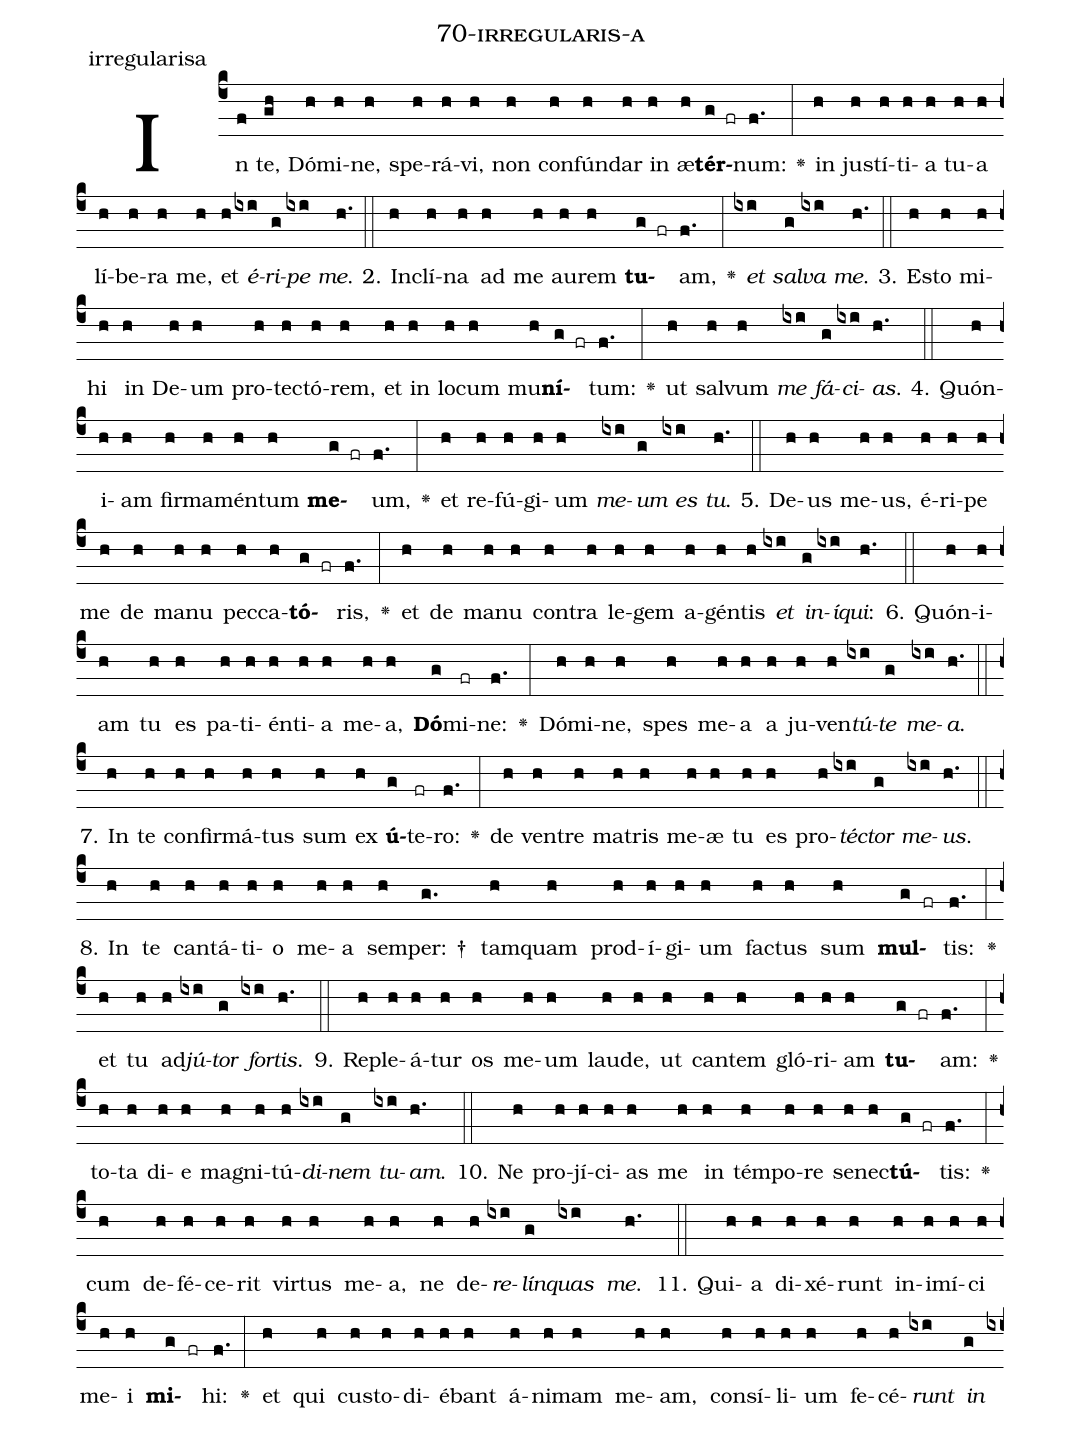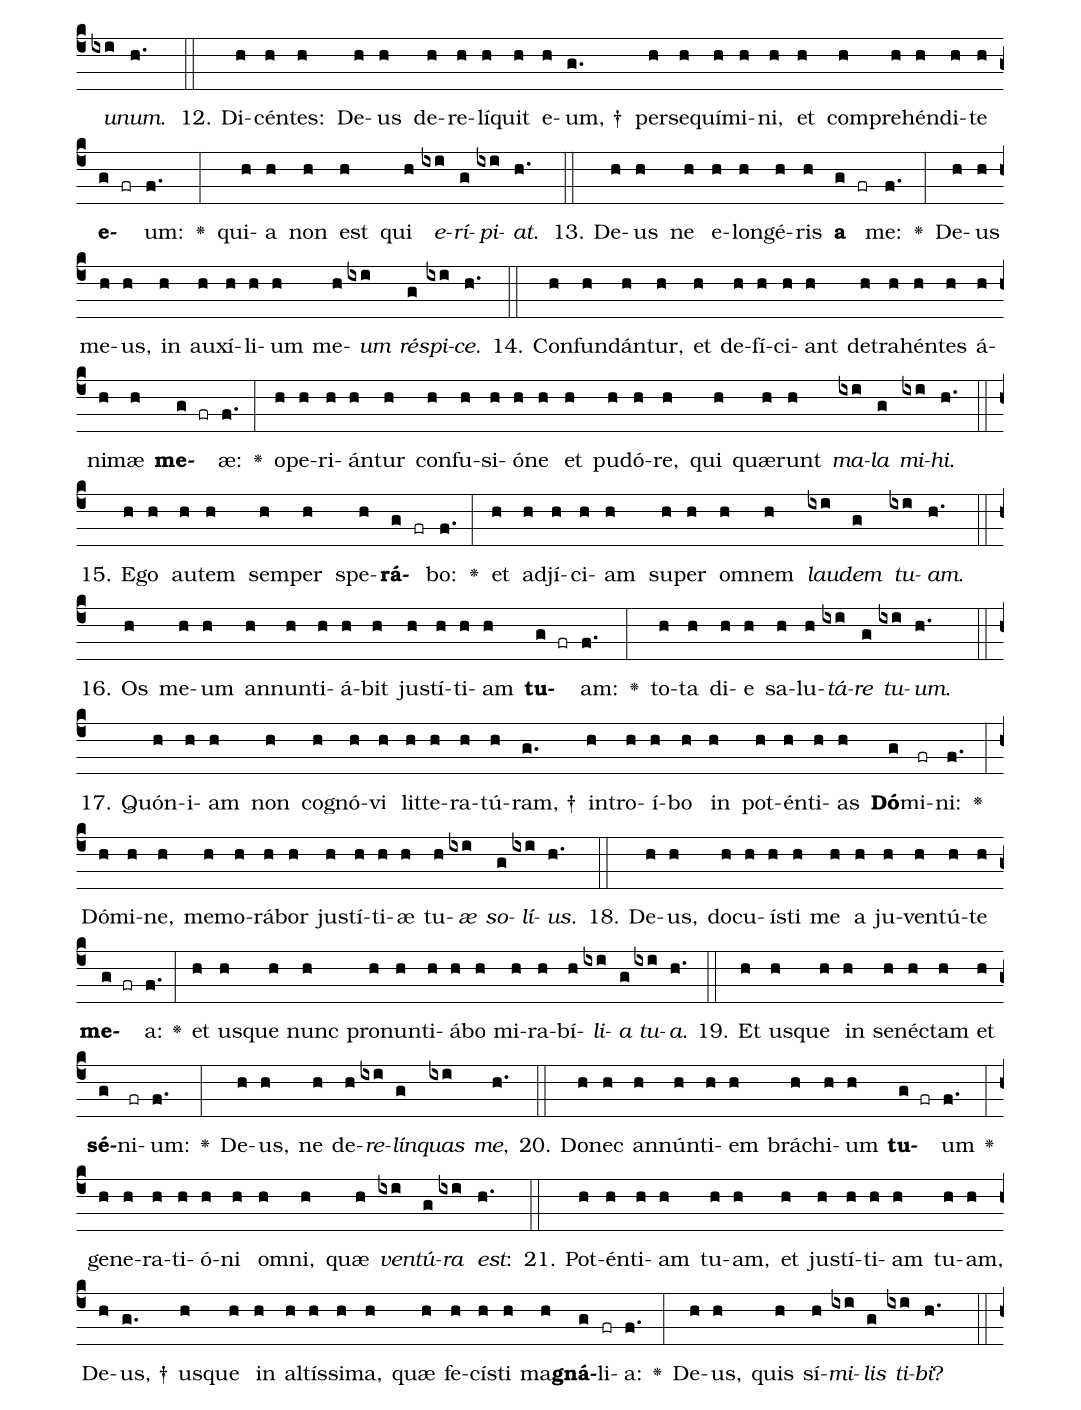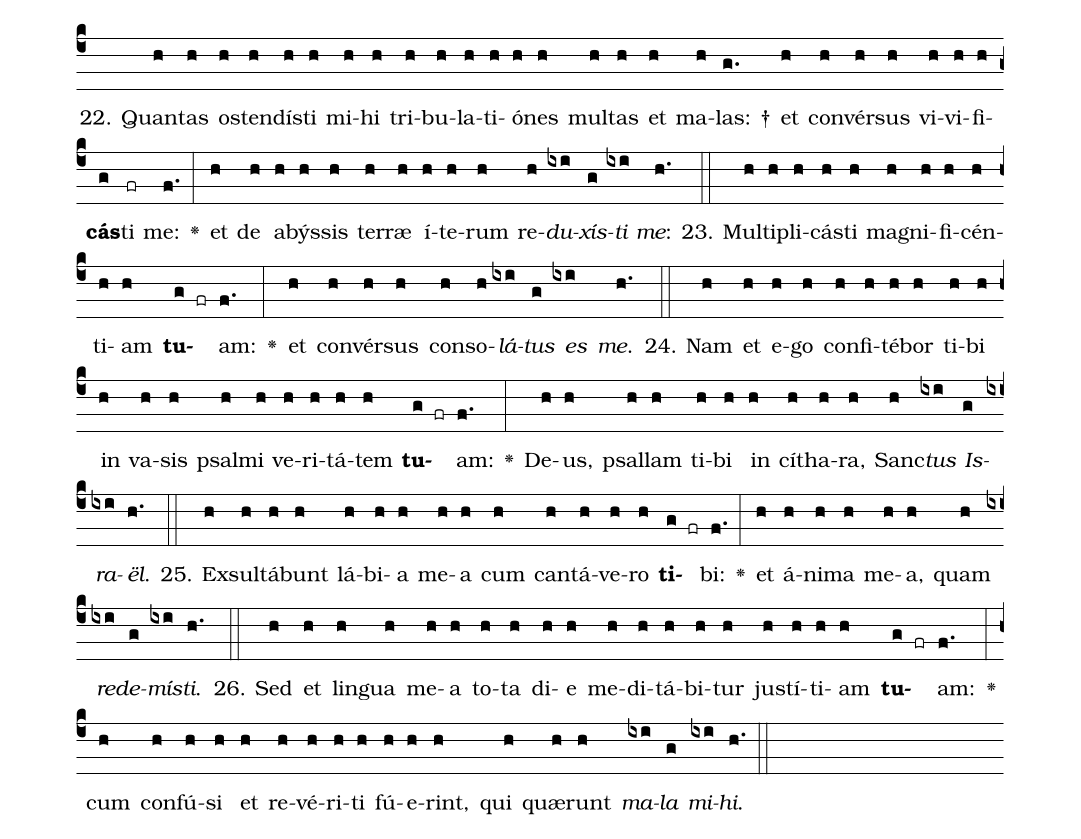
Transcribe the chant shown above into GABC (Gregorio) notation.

name: 70-irregularis-a;
annotation: irregularisa;
%%
(c4)In(f) te,(gh) Dó(h)mi(h)ne,(h) spe(h)rá(h)vi,(h) non(h) con(h)fún(h)dar(h) in(h) æ(h)<b>tér</b>(g fr)num:(f.) <v>\greheightstar</v>(:) in(h) jus(h)tí(h)ti(h)a(h) tu(h)a(h) lí(h)be(h)ra(h) me,(h) et(h) <i>é</i>(ixi)<i>ri</i>(g)<i>pe</i>(ixi) <i>me</i>.(h.) (::)
2. In(h)clí(h)na(h) ad(h) me(h) au(h)rem(h) <b>tu</b>(g fr)am,(f.) <v>\greheightstar</v>(:) <i>et</i>(ixi) <i>sal</i>(g)<i>va</i>(ixi) <i>me</i>.(h.) (::)
3. Es(h)to(h) mi(h)hi(h) in(h) De(h)um(h) pro(h)tec(h)tó(h)rem,(h) et(h) in(h) lo(h)cum(h) mu(h)<b>ní</b>(g fr)tum:(f.) <v>\greheightstar</v>(:) ut(h) sal(h)vum(h) <i>me</i>(ixi) <i>fá</i>(g)<i>ci</i>(ixi)<i>as</i>.(h.) (::)
4. Quón(h)i(h)am(h) fir(h)ma(h)mén(h)tum(h) <b>me</b>(g fr)um,(f.) <v>\greheightstar</v>(:) et(h) re(h)fú(h)gi(h)um(h) <i>me</i>(ixi)<i>um</i>(g) <i>es</i>(ixi) <i>tu</i>.(h.) (::)
5. De(h)us(h) me(h)us,(h) é(h)ri(h)pe(h) me(h) de(h) ma(h)nu(h) pec(h)ca(h)<b>tó</b>(g fr)ris,(f.) <v>\greheightstar</v>(:) et(h) de(h) ma(h)nu(h) con(h)tra(h) le(h)gem(h) a(h)gén(h)tis(h) <i>et</i>(ixi) <i>in</i>(g)<i>í</i>(ixi)<i>qui</i>:(h.) (::)
6. Quón(h)i(h)am(h) tu(h) es(h) pa(h)ti(h)én(h)ti(h)a(h) me(h)a,(h) <b>Dó</b>(g)mi(fr)ne:(f.) <v>\greheightstar</v>(:) Dó(h)mi(h)ne,(h) spes(h) me(h)a(h) a(h) ju(h)ven(h)<i>tú</i>(ixi)<i>te</i>(g) <i>me</i>(ixi)<i>a</i>.(h.) (::)
7. In(h) te(h) con(h)fir(h)má(h)tus(h) sum(h) ex(h) <b>ú</b>(g)te(fr)ro:(f.) <v>\greheightstar</v>(:) de(h) ven(h)tre(h) ma(h)tris(h) me(h)æ(h) tu(h) es(h) pro(h)<i>téc</i>(ixi)<i>tor</i>(g) <i>me</i>(ixi)<i>us</i>.(h.) (::)
8. In(h) te(h) can(h)tá(h)ti(h)o(h) me(h)a(h) sem(h)per: †(g.) tam(h)quam(h) prod(h)í(h)gi(h)um(h) fac(h)tus(h) sum(h) <b>mul</b>(g fr)tis:(f.) <v>\greheightstar</v>(:) et(h) tu(h) ad(h)<i>jú</i>(ixi)<i>tor</i>(g) <i>for</i>(ixi)<i>tis</i>.(h.) (::)
9. Re(h)ple(h)á(h)tur(h) os(h) me(h)um(h) lau(h)de,(h) ut(h) can(h)tem(h) gló(h)ri(h)am(h) <b>tu</b>(g fr)am:(f.) <v>\greheightstar</v>(:) to(h)ta(h) di(h)e(h) ma(h)gni(h)tú(h)<i>di</i>(ixi)<i>nem</i>(g) <i>tu</i>(ixi)<i>am</i>.(h.) (::)
10. Ne(h) pro(h)jí(h)ci(h)as(h) me(h) in(h) tém(h)po(h)re(h) se(h)nec(h)<b>tú</b>(g fr)tis:(f.) <v>\greheightstar</v>(:) cum(h) de(h)fé(h)ce(h)rit(h) vir(h)tus(h) me(h)a,(h) ne(h) de(h)<i>re</i>(ixi)<i>lín</i>(g)<i>quas</i>(ixi) <i>me</i>.(h.) (::)
11. Qui(h)a(h) di(h)xé(h)runt(h) in(h)i(h)mí(h)ci(h) me(h)i(h) <b>mi</b>(g fr)hi:(f.) <v>\greheightstar</v>(:) et(h) qui(h) cus(h)to(h)di(h)é(h)bant(h) á(h)ni(h)mam(h) me(h)am,(h) con(h)sí(h)li(h)um(h) fe(h)cé(h)<i>runt</i>(ixi) <i>in</i>(g) <i>u</i>(ixi)<i>num</i>.(h.) (::)
12. Di(h)cén(h)tes:(h) De(h)us(h) de(h)re(h)lí(h)quit(h) e(h)um, †(g.) per(h)se(h)quí(h)mi(h)ni,(h) et(h) com(h)pre(h)hén(h)di(h)te(h) <b>e</b>(g fr)um:(f.) <v>\greheightstar</v>(:) qui(h)a(h) non(h) est(h) qui(h) <i>e</i>(ixi)<i>rí</i>(g)<i>pi</i>(ixi)<i>at</i>.(h.) (::)
13. De(h)us(h) ne(h) e(h)lon(h)gé(h)ris(h) <b>a</b>(g fr) me:(f.) <v>\greheightstar</v>(:) De(h)us(h) me(h)us,(h) in(h) au(h)xí(h)li(h)um(h) me(h)<i>um</i>(ixi) <i>ré</i>(g)<i>spi</i>(ixi)<i>ce</i>.(h.) (::)
14. Con(h)fun(h)dán(h)tur,(h) et(h) de(h)fí(h)ci(h)ant(h) de(h)tra(h)hén(h)tes(h) á(h)ni(h)mæ(h) <b>me</b>(g fr)æ:(f.) <v>\greheightstar</v>(:) o(h)pe(h)ri(h)án(h)tur(h) con(h)fu(h)si(h)ó(h)ne(h) et(h) pu(h)dó(h)re,(h) qui(h) quæ(h)runt(h) <i>ma</i>(ixi)<i>la</i>(g) <i>mi</i>(ixi)<i>hi</i>.(h.) (::)
15. E(h)go(h) au(h)tem(h) sem(h)per(h) spe(h)<b>rá</b>(g fr)bo:(f.) <v>\greheightstar</v>(:) et(h) ad(h)jí(h)ci(h)am(h) su(h)per(h) om(h)nem(h) <i>lau</i>(ixi)<i>dem</i>(g) <i>tu</i>(ixi)<i>am</i>.(h.) (::)
16. Os(h) me(h)um(h) an(h)nun(h)ti(h)á(h)bit(h) jus(h)tí(h)ti(h)am(h) <b>tu</b>(g fr)am:(f.) <v>\greheightstar</v>(:) to(h)ta(h) di(h)e(h) sa(h)lu(h)<i>tá</i>(ixi)<i>re</i>(g) <i>tu</i>(ixi)<i>um</i>.(h.) (::)
17. Quón(h)i(h)am(h) non(h) co(h)gnó(h)vi(h) lit(h)te(h)ra(h)tú(h)ram, †(g.) in(h)tro(h)í(h)bo(h) in(h) pot(h)én(h)ti(h)as(h) <b>Dó</b>(g)mi(fr)ni:(f.) <v>\greheightstar</v>(:) Dó(h)mi(h)ne,(h) me(h)mo(h)rá(h)bor(h) jus(h)tí(h)ti(h)æ(h) tu(h)<i>æ</i>(ixi) <i>so</i>(g)<i>lí</i>(ixi)<i>us</i>.(h.) (::)
18. De(h)us,(h) do(h)cu(h)ís(h)ti(h) me(h) a(h) ju(h)ven(h)tú(h)te(h) <b>me</b>(g fr)a:(f.) <v>\greheightstar</v>(:) et(h) us(h)que(h) nunc(h) pro(h)nun(h)ti(h)á(h)bo(h) mi(h)ra(h)bí(h)<i>li</i>(ixi)<i>a</i>(g) <i>tu</i>(ixi)<i>a</i>.(h.) (::)
19. Et(h) us(h)que(h) in(h) se(h)néc(h)tam(h) et(h) <b>sé</b>(g)ni(fr)um:(f.) <v>\greheightstar</v>(:) De(h)us,(h) ne(h) de(h)<i>re</i>(ixi)<i>lín</i>(g)<i>quas</i>(ixi) <i>me</i>,(h.) (::)
20. Do(h)nec(h) an(h)nún(h)ti(h)em(h) brá(h)chi(h)um(h) <b>tu</b>(g fr)um(f.) <v>\greheightstar</v>(:) ge(h)ne(h)ra(h)ti(h)ó(h)ni(h) om(h)ni,(h) quæ(h) <i>ven</i>(ixi)<i>tú</i>(g)<i>ra</i>(ixi) <i>est</i>:(h.) (::)
21. Pot(h)én(h)ti(h)am(h) tu(h)am,(h) et(h) jus(h)tí(h)ti(h)am(h) tu(h)am,(h) De(h)us, †(g.) us(h)que(h) in(h) al(h)tís(h)si(h)ma,(h) quæ(h) fe(h)cís(h)ti(h) ma(h)<b>gná</b>(g)li(fr)a:(f.) <v>\greheightstar</v>(:) De(h)us,(h) quis(h) sí(h)<i>mi</i>(ixi)<i>lis</i>(g) <i>ti</i>(ixi)<i>bi</i>?(h.) (::)
22. Quan(h)tas(h) os(h)ten(h)dís(h)ti(h) mi(h)hi(h) tri(h)bu(h)la(h)ti(h)ó(h)nes(h) mul(h)tas(h) et(h) ma(h)las: †(g.) et(h) con(h)vér(h)sus(h) vi(h)vi(h)fi(h)<b>cás</b>(g)ti(fr) me:(f.) <v>\greheightstar</v>(:) et(h) de(h) a(h)býs(h)sis(h) ter(h)ræ(h) í(h)te(h)rum(h) re(h)<i>du</i>(ixi)<i>xís</i>(g)<i>ti</i>(ixi) <i>me</i>:(h.) (::)
23. Mul(h)ti(h)pli(h)cás(h)ti(h) ma(h)gni(h)fi(h)cén(h)ti(h)am(h) <b>tu</b>(g fr)am:(f.) <v>\greheightstar</v>(:) et(h) con(h)vér(h)sus(h) con(h)so(h)<i>lá</i>(ixi)<i>tus</i>(g) <i>es</i>(ixi) <i>me</i>.(h.) (::)
24. Nam(h) et(h) e(h)go(h) con(h)fi(h)té(h)bor(h) ti(h)bi(h) in(h) va(h)sis(h) psal(h)mi(h) ve(h)ri(h)tá(h)tem(h) <b>tu</b>(g fr)am:(f.) <v>\greheightstar</v>(:) De(h)us,(h) psal(h)lam(h) ti(h)bi(h) in(h) cí(h)tha(h)ra,(h) Sanc(h)<i>tus</i>(ixi) <i>Is</i>(g)<i>ra</i>(ixi)<i>ël</i>.(h.) (::)
25. Ex(h)sul(h)tá(h)bunt(h) lá(h)bi(h)a(h) me(h)a(h) cum(h) can(h)tá(h)ve(h)ro(h) <b>ti</b>(g fr)bi:(f.) <v>\greheightstar</v>(:) et(h) á(h)ni(h)ma(h) me(h)a,(h) quam(h) <i>red</i>(ixi)<i>e</i>(g)<i>mís</i>(ixi)<i>ti</i>.(h.) (::)
26. Sed(h) et(h) lin(h)gua(h) me(h)a(h) to(h)ta(h) di(h)e(h) me(h)di(h)tá(h)bi(h)tur(h) jus(h)tí(h)ti(h)am(h) <b>tu</b>(g fr)am:(f.) <v>\greheightstar</v>(:) cum(h) con(h)fú(h)si(h) et(h) re(h)vé(h)ri(h)ti(h) fú(h)e(h)rint,(h) qui(h) quæ(h)runt(h) <i>ma</i>(ixi)<i>la</i>(g) <i>mi</i>(ixi)<i>hi</i>.(h.) (::)
